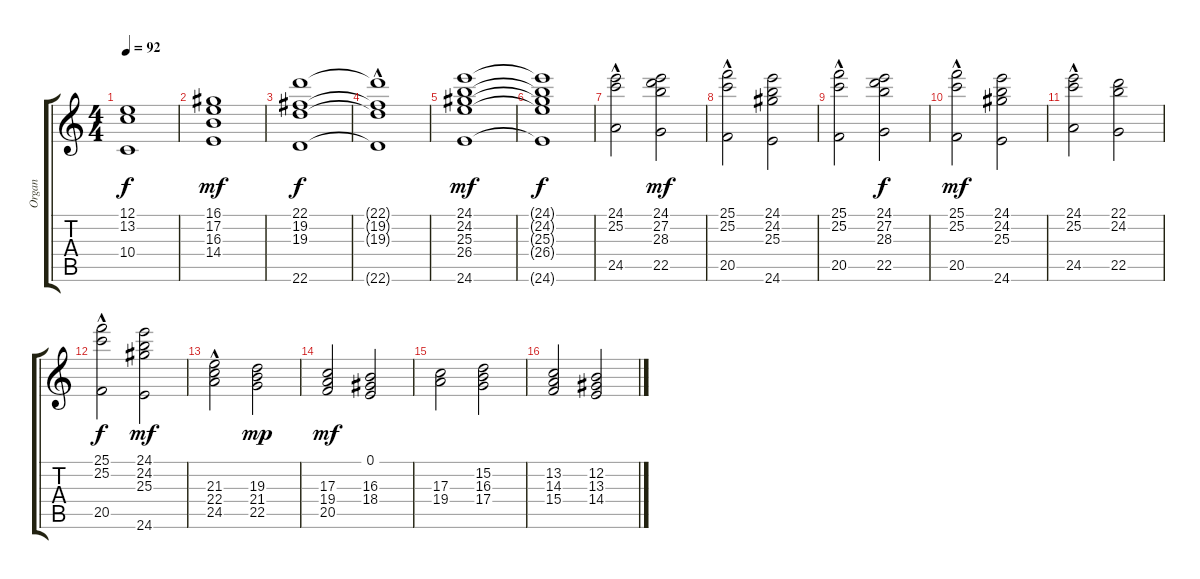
\track ("Organ " "Organ ") {instrument rockorgan}
\staff {score tabs}
\tuning (E4 B3 G3 D3 A2 E2) {hide}
\ts (4 4)
\tempo 92
\clef g2
\ks c
(12.1 13.2 10.4).1{dy f} |
(16.1 17.2 16.3 14.4).1{dy mf} |
(22.1 19.2 19.3 22.6).1{dy f} |
(22.1{hac t} 19.2{hac t} 19.3{hac t} 22.6{t}).1 |
(24.1 24.2 25.3 26.4 24.6).1{dy mf} |
(24.1{t} 24.2{t} 25.3{t} 26.4{t} 24.6{t}).1{dy f} |
(24.1{hac} 25.2{hac} 24.5).2 (24.1 27.2 28.3 22.5).2{dy mf} |
(25.1{hac} 25.2{hac} 20.5).2 (24.1 24.2 25.3 24.6).2 |
(25.1{hac} 25.2{hac} 20.5).2 (24.1 27.2 28.3 22.5).2{dy f} |
(25.1{hac} 25.2{hac} 20.5).2{dy mf} (24.1 24.2 25.3 24.6).2 |
(24.1{hac} 25.2{hac} 24.5).2 (22.1 24.2 22.5).2 |
(25.1{hac} 25.2{hac} 20.5).2{dy f} (24.1 24.2 25.3 24.6).2{dy mf} |
(21.3 22.4{hac} 24.5{hac}).2 (19.3 21.4 22.5).2{dy mp} |
(17.3 19.4 20.5).2{dy mf} (0.1 16.3 18.4).2 |
(17.3 19.4).2 (15.2 16.3 17.4).2 |
(13.2 14.3 15.4).2 (12.2 13.3 14.4).2
